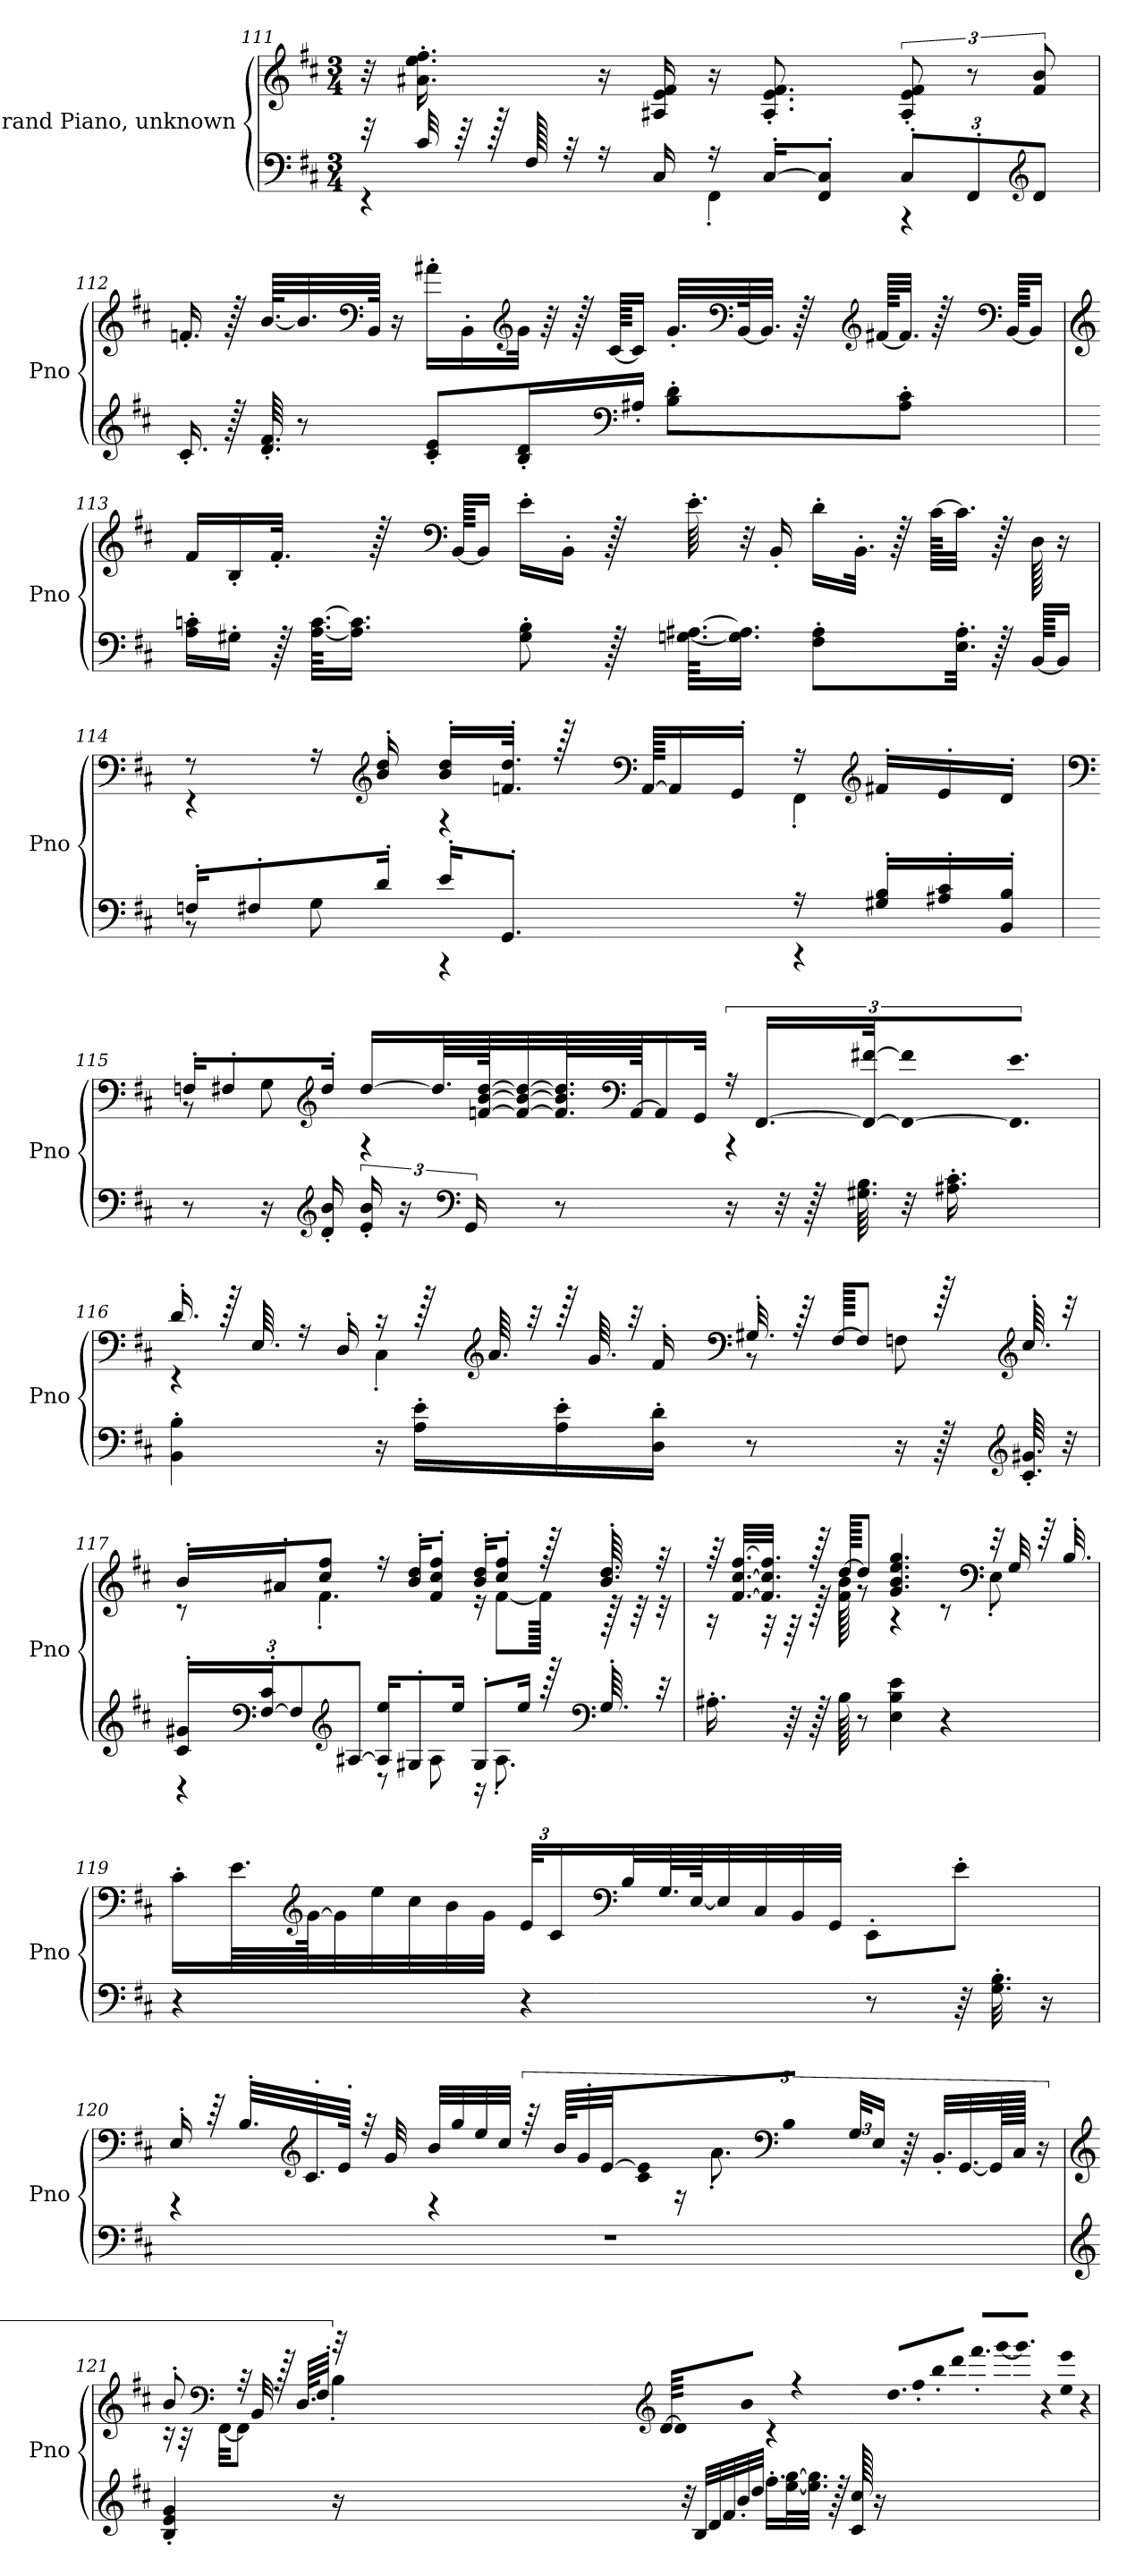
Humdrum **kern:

**kern	**kern
*part1	*part1
*staff2	*staff1
*I"Grand Piano, unknown	*
*I'Pno	*
!!LO:LB:g=z
*clefF4	*clefG2
*k[f#c#]	*k[f#c#]
*M3/4	*M3/4
=111	=111
*^	*
32r	4r	32r
32c#/	.	16.a#X\' 16.ee\' 16.ff#\'
64r	.	.
128r	.	.
128F#/	.	.
32r	.	.
16r	.	16r
16C#/	.	16A#X/ 16e/ 16f#/
16r	4FF#'\	16r
[16C#'/KL	.	8.A#/' 8.e/' 8.f#/'
8FF#/' 8C#/]'J	.	.
*Xbrackettup	*	*
12C#'/L	4r	12A#/' 12e/' 12f#/'
12FF#'/	.	12r
*clefG2	*	*
12d/J	.	12f#/ 12b/
*v	*v	*
!!LO:LB:g=z
=112	=112
16.c#'/	16.fn'/
128r	128r
64.d/' 64.f#/'	[64.b/KLLL
8r	32.b/]
*	*clefF4
.	64BB/JJJk
.	16r
8c#/' 8e/'L	16a#X'\LL
.	16BB'\
*	*clefG2
16B/' 16d/'L	32g\JJk
.	64r
.	128r
.	[128c#/KKKLL
*clefF4	*
16A#X'/JJ	16c#/JJ]
8B\' 8d\'L	32.g'/LLL
*	*clefF4
.	[64BB/K
.	32.BB/JJJ]
.	128r
*	*clefG2
.	[128f#X/KKLLL
8A#\' 8c#\'J	32.f#/JJJ]
.	128r
*	*clefF4
.	[128BB/KKKLL
.	16BB/JJ]
!!LO:LB:g=z
=113	=113
*	*clefG2
16A\' 16cn\'LL	16f#/LL
16G#X'\JJ	16B'/
128r	32.f#'/JJk
[64.A\ [64.c\KKLL	.
16.A\] 16.c\]JJ	.
.	128r
*	*clefF4
.	[128BB/KKKLL
.	16BB/JJ]
8G#\' 8B\'	16e'\LL
.	16BB'\JJ
128r	128r
[64.Gn\ [64.A#X\KKLL	64.e'\
16.G\] 16.A#\]JJ	32r
.	16BB'/
8F#\' 8A#\'L	16d'\LL
.	32.BB'\JJk
.	128r
.	[128c#\KKLLL
32.E\' 32.A#\'Jkk	32.c#\JJJ]
128r	128r
[128BB/KKKLL	128D\
16BB/JJ]	16r
!!LO:LB:g=z
=114	=114
*^	*^
16Fn'/KL	8r	8r	4r
8F#X'/	.	.	.
.	8G\	16r	.
*	*	*clefG2	*
16d'/Jk	.	16b/' 16dd/'	.
16e'/KL	4r	16b/' 16dd/'LL	4r
8.GG'/J	.	32.fn/' 32.dd/'JJk	.
.	.	128r	.
*	*	*clefF4	*
.	.	[128AA/KKKLL	.
.	.	16AA/]	.
.	.	16GG'/JJ	.
16r	4r	16r	4FF#'\
*	*	*clefG2	*
16G#X/' 16B/'LL	.	16f#X'/LL	.
16A#X/' 16c#/'	.	16e'/	.
16BB/' 16B/'JJ	.	16d'/JJ	.
*v	*v	*	*
!!LO:LB:g=z	!!
=115	=115	=115
*	*clefF4	*
8r	16Fn'/KL	8r
.	8F#X'/	.
16r	.	8G\
*clefG2	*clefG2	*
16d/' 16b/'	16dd'/Jk	.
*brackettup	*	*
24e/' 24b/'	[16dd/LL	4r
24r	.	.
.	64.dd/LL]	.
*clefF4	*	*
24GG/	.	.
.	[128fn/ [128b/ [128dd/JK	.
.	32f/_ 32b/_ 32dd/_	.
8r	64.f/] 64.b/] 64.dd/]L	.
*	*clefF4	*
.	[128AA/JJK	.
.	16AA/]	.
.	32GG/JJk	.
16r	24r	4r
.	[24.FF#/LL	.
32r	.	.
128r	.	.
64.G#X\ 64.B\	.	.
.	48FF#/_ [48f#X/L	.
32r	32FF#/_ 32f#/]J	.
16.A#X\' 16.c#\'	16.FF#/] 16.e/JJ	.
!!LO:PB:g=z	!!
=116	=116	=116
4BB\' 4B\'	16.d'/	4r
.	128r	.
.	64.E/	.
.	16r	.
.	16D'/	.
16r	16r	4C#'\
16A\' 16e\'LL	128r	.
*	*clefG2	*
.	64.a/	.
.	32r	.
16A\' 16e\'	128r	.
.	64.g/	.
.	32r	.
16D\' 16d\'JJ	16f#'/	.
*	*clefF4	*
8r	32.G#X'/	8r
.	128r	.
.	[128F#/KKKKL	.
.	8F#/J]	.
16r	.	8Fn\
128r	128r	.
*clefG2	*clefG2	*
64.c#/' 64.g#X/'	64.cc#'/	.
32r	32r	.
!!LO:LB:g=z	!!
=117	=117	=117
*Xbrackettup	*	*
*^	*	*
24c#/' 24g#X/'LL	4r	16b'/LL	8r
*clefF4	*	*	*
[24F#/' 24c#/'J	.	.	.
.	.	16a#X'/J	.
12F#/]	.	.	.
.	.	8cc#/ 8ff#/J	4.f#'\
*clefG2	*	*	*
[12A#X/J	.	.	.
16A#/] 16ee/KL	8r	16r	.
8G#X'/	.	16b/' 16dd/'KL	.
.	8A#\	8f#/' 8cc#/' 8ff#/'J	.
16ee/Jk	.	.	.
8G#'/L	16r	16b/' 16dd/'KL	16r
.	8.A#'\	8cc#/' 8ff#/'J	[8f#\L
16ee/Jk	.	.	.
128r	.	128r	128f#\Jkkkk]
*clefF4	*	*	*
64.G#'/	.	64.b/' 64.dd/'	128r
.	.	.	64r
32r	.	32r	32r
*v	*v	*	*
=118	=118	=118
16.A#X'\	64r	16r
.	[32.f#/ [32.cc#/ [32.ff#/LLL	.
.	32.f#/] 32.cc#/] 32.ff#/]JJJ	32r
64r	.	64r
128r	128r	128r
128B\	[128dd/KKKKL	128f#\ 128b\
8r	8dd/J]	8r
4E\ 4B\ 4e\	4.g/ 4.b/ 4.ee/ 4.gg/	4r
4r	.	8r
*	*clefF4	*
.	32r	8E'\
.	32G/	.
.	64r	.
.	32.B'/	.
*	*v	*v
!!LO:LB:g=z
=119	=119
4r	16c#'\LL
.	64.e\LL
*	*clefG2
.	[128g\JK
.	32g\]
.	32ee\
.	32cc#\
.	32b\
.	32g\JJJ
*	*Xbrackettup
4r	48e/KLL
.	24c#/
*	*clefF4
.	32B/L
.	64.G/L
.	[128E/JK
.	32E/]
.	32C#/
.	32BB/
.	32GG/JJJ
8r	8EE'\L
64r	8e'\J
32.G\' 32.B\'	.
16r	.
!!LO:LB:g=z
=120	=120
*	*^
2.r	16E'/	4r
.	64r	.
.	32.B'/LLL	.
*	*clefG2	*
.	32.c#'/	.
.	64e'/JJJk	.
.	32r	.
.	32g/	.
.	32b/LLL	4r
.	32gg/	.
.	32ee/	.
.	32cc#/JJJ	.
*	*brackettup	*
.	96r	.
.	96b/KLLL	.
.	48g'/	.
.	[48e/	.
.	32c#/ 32e/]	.
*	*clefF4	*
.	32B/JJJ	.
*	*Xbrackettup	*
.	48G/KLL	16r
.	24E/JJ	.
.	64r	8.C#'\
.	32.BB'/LLL	.
.	[32.GG/	.
.	128GG/LL]	.
.	128C#/JJJJJ	.
.	16r	.
!!LO:LB:g=z	!!
=121	=121	=121
*clefG2	*clefG2	*
4B/' 4e/' 4g/'	8b'/	16r
.	.	32r
*	*clefF4	*
.	.	[32FF#\KKL
.	32r	8FF#\J]
.	32BB/	.
.	128r	.
.	64.D/KLLL	.
.	32F#'/JJJ	.
*	*brackettup	*
16r	48r	4B'\
*	*clefG2	*
.	[96d/KKLL	.
.	16d/]	.
32r	.	.
32B/LLL	32b/JJk	.
32d/	128r	.
.	64.dd/KLLL	.
32f#/	32ff#'/	.
32b'/	32bb'/	.
32dd/JJJ	32ddd/JJJ	.
16.ff#'\LL	16.fff#'/LL	4r
[32ee\ [32gg\L	[32ggg/L	.
32.ee\] 32.gg\]JJJ	32.ggg/JJJ]	.
128r	128r	.
128c#/ 128cc#/	128ee/ 128eee/	.
16r	16r	.
*	*v	*v
=	=
*-	*-
